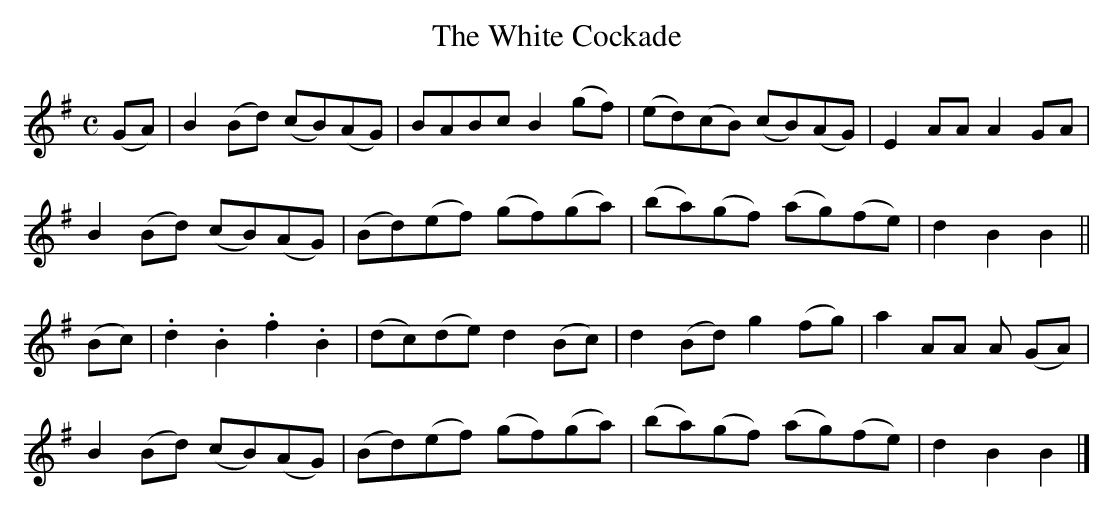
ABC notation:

X:1
T: The White Cockade
M: C
L: 1/8
K: Bphr
(GA) | B2 (Bd) (cB)(AG) |   BABc    B2 (gf) | (ed)(cB) (cB)(AG) | E2 AA A2 GA |
       B2 (Bd) (cB)(AG) | (Bd)(ef) (gf)(ga) | (ba)(gf) (ag)(fe) | d2 B2 B2   ||
(Bc) | .d2 .B2 .f2 .B2  | (dc)(de)  d2 (Bc) |  d2 (Bd)  g2 (fg) | a2 AA A (GA) |
       B2 (Bd) (cB)(AG) | (Bd)(ef) (gf)(ga) | (ba)(gf) (ag)(fe) | d2 B2 B2   |]
